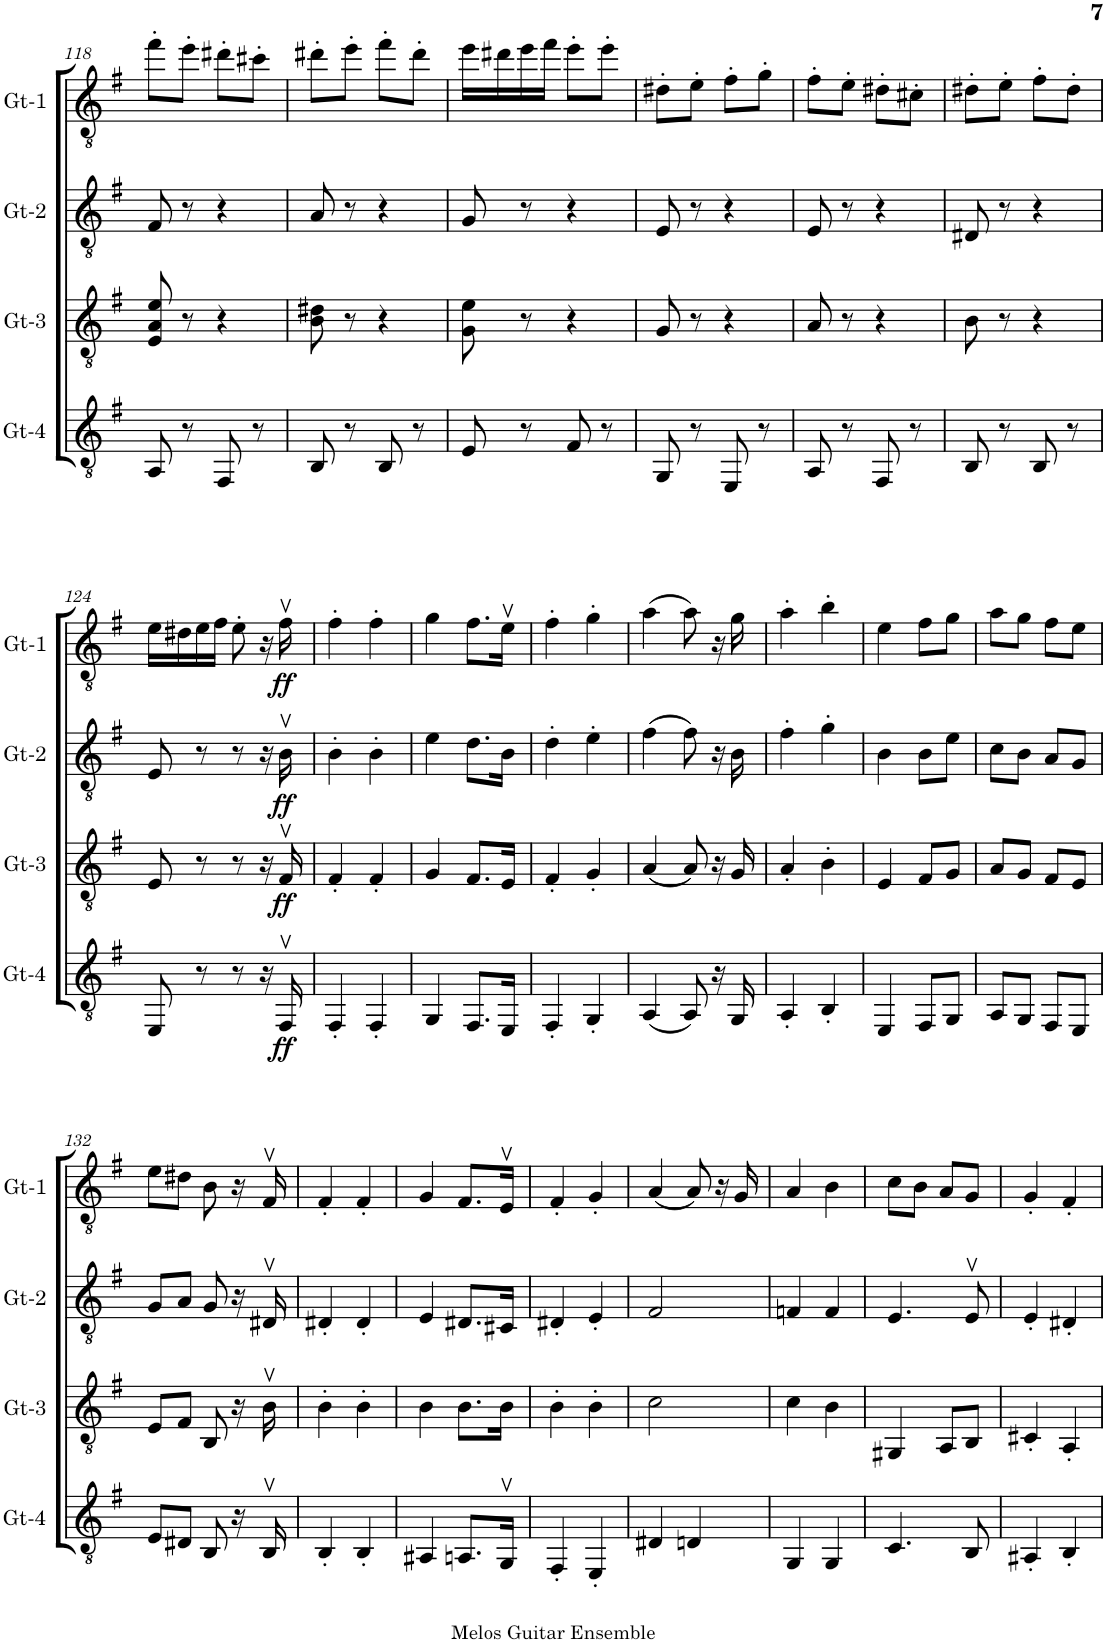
**kern	**dynam	**kern	**dynam	**kern	**dynam	**kern	**dynam
*part4	*part4	*part3	*part3	*part2	*part2	*part1	*part1
*staff4	*staff4	*staff3	*staff3	*staff2	*staff2	*staff1	*staff1
*I"Gt-4	*	*I"Gt-3	*	*I"Gt-2	*	*I"Gt-1	*
*I'Gt-4	*	*I'Gt-3	*	*I'Gt-2	*	*I'Gt-1	*
!!LO:PB:g=z
*clefGv2	*	*clefGv2	*	*clefGv2	*	*clefGv2	*
*k[f#]	*	*k[f#]	*	*k[f#]	*	*k[f#]	*
*M2/4	*	*M2/4	*	*M2/4	*	*M2/4	*
=118	=118	=118	=118	=118	=118	=118	=118
8AA/	.	8E/ 8A/ 8e/	.	8F#/	.	8ff#'\L	.
8r	.	8r	.	8r	.	8ee'\J	.
8FF#/	.	4r	.	4r	.	8dd#X'\L	.
8r	.	.	.	.	.	8cc#X'\J	.
=119	=119	=119	=119	=119	=119	=119	=119
8BB/	.	8B\ 8d#X\	.	8A/	.	8dd#X'\L	.
8r	.	8r	.	8r	.	8ee'\J	.
8BB/	.	4r	.	4r	.	8ff#'\L	.
8r	.	.	.	.	.	8dd#'\J	.
=120	=120	=120	=120	=120	=120	=120	=120
8E/	.	8G\ 8e\	.	8G/	.	16ee\LL	.
.	.	.	.	.	.	16dd#X\	.
8r	.	8r	.	8r	.	16ee\	.
.	.	.	.	.	.	16ff#\JJ	.
8F#/	.	4r	.	4r	.	8ee'\L	.
8r	.	.	.	.	.	8ee'\J	.
=121	=121	=121	=121	=121	=121	=121	=121
8GG/	.	8G/	.	8E/	.	8d#X'\L	.
8r	.	8r	.	8r	.	8e'\J	.
8EE/	.	4r	.	4r	.	8f#'\L	.
8r	.	.	.	.	.	8g'\J	.
=122	=122	=122	=122	=122	=122	=122	=122
8AA/	.	8A/	.	8E/	.	8f#'\L	.
8r	.	8r	.	8r	.	8e'\J	.
8FF#/	.	4r	.	4r	.	8d#X'\L	.
8r	.	.	.	.	.	8c#X'\J	.
=123	=123	=123	=123	=123	=123	=123	=123
8BB/	.	8B\	.	8D#X/	.	8d#X'\L	.
8r	.	8r	.	8r	.	8e'\J	.
8BB/	.	4r	.	4r	.	8f#'\L	.
8r	.	.	.	.	.	8d#'\J	.
!!LO:LB:g=z
=124	=124	=124	=124	=124	=124	=124	=124
8EE/	.	8E/	.	8E/	.	16e\LL	.
.	.	.	.	.	.	16d#X\	.
8r	.	8r	.	8r	.	16e\	.
.	.	.	.	.	.	16f#\JJ	.
8r	.	8r	.	8r	.	8e'\	.
16r	.	16r	.	16r	.	16r	.
!	!LO:DY:b	!	!LO:DY:b	!	!LO:DY:b	!	!LO:DY:b
16FF#v/	ff	16F#v/	ff	16Bv\	ff	16f#v\	ff
=125	=125	=125	=125	=125	=125	=125	=125
4FF#'/	.	4F#'/	.	4B'\	.	4f#'\	.
4FF#'/	.	4F#'/	.	4B'\	.	4f#'\	.
=126	=126	=126	=126	=126	=126	=126	=126
4GG/	.	4G/	.	4e\	.	4g\	.
8.FF#/L	.	8.F#/L	.	8.d\L	.	8.f#\L	.
16EE/Jk	.	16E/Jk	.	16B\Jk	.	16ev\Jk	.
=127	=127	=127	=127	=127	=127	=127	=127
4FF#'/	.	4F#'/	.	4d'\	.	4f#'\	.
4GG'/	.	4G'/	.	4e'\	.	4g'\	.
=128	=128	=128	=128	=128	=128	=128	=128
(4AA/	.	(4A/	.	(4f#\	.	(4a\	.
8AA/)	.	8A/)	.	8f#\)	.	8a\)	.
16r	.	16r	.	16r	.	16r	.
16GG/	.	16G/	.	16B\	.	16g\	.
=129	=129	=129	=129	=129	=129	=129	=129
4AA'/	.	4A'/	.	4f#'\	.	4a'\	.
4BB'/	.	4B'\	.	4g'\	.	4b'\	.
=130	=130	=130	=130	=130	=130	=130	=130
4EE/	.	4E/	.	4B\	.	4e\	.
8FF#/L	.	8F#/L	.	8B\L	.	8f#\L	.
8GG/J	.	8G/J	.	8e\J	.	8g\J	.
=131	=131	=131	=131	=131	=131	=131	=131
8AA/L	.	8A/L	.	8c\L	.	8a\L	.
8GG/J	.	8G/J	.	8B\J	.	8g\J	.
8FF#/L	.	8F#/L	.	8A/L	.	8f#\L	.
8EE/J	.	8E/J	.	8G/J	.	8e\J	.
!!LO:LB:g=z
=132	=132	=132	=132	=132	=132	=132	=132
8E/L	.	8E/L	.	8G/L	.	8e\L	.
8D#X/J	.	8F#/J	.	8A/J	.	8d#X\J	.
8BB/	.	8BB/	.	8G/	.	8B\	.
16r	.	16r	.	16r	.	16r	.
16BBv/	.	16Bv\	.	16D#Xv/	.	16F#v/	.
=133	=133	=133	=133	=133	=133	=133	=133
4BB'/	.	4B'\	.	4D#X'/	.	4F#'/	.
4BB'/	.	4B'\	.	4D#'/	.	4F#'/	.
=134	=134	=134	=134	=134	=134	=134	=134
4AA#X/	.	4B\	.	4E/	.	4G/	.
8.AAn/L	.	8.B\L	.	8.D#X/L	.	8.F#/L	.
16GGv/Jk	.	16B\Jk	.	16C#X/Jk	.	16Ev/Jk	.
=135	=135	=135	=135	=135	=135	=135	=135
4FF#'/	.	4B'\	.	4D#X'/	.	4F#'/	.
4EE'/	.	4B'\	.	4E'/	.	4G'/	.
=136	=136	=136	=136	=136	=136	=136	=136
4D#X/	.	2c\	.	2F#/	.	(4A/	.
4Dn/	.	.	.	.	.	8A/)	.
.	.	.	.	.	.	16r	.
.	.	.	.	.	.	16G/	.
=137	=137	=137	=137	=137	=137	=137	=137
4GG/	.	4c\	.	4Fn/	.	4A/	.
4GG/	.	4B\	.	4F/	.	4B\	.
=138	=138	=138	=138	=138	=138	=138	=138
4.C/	.	4GG#X/	.	4.E/	.	8c\L	.
.	.	.	.	.	.	8B\J	.
.	.	8AA/L	.	.	.	8A/L	.
8BB/	.	8BB/J	.	8Ev/	.	8G/J	.
=139	=139	=139	=139	=139	=139	=139	=139
4AA#X'/	.	4C#X'/	.	4E'/	.	4G'/	.
4BB'/	.	4AA'/	.	4D#X'/	.	4F#'/	.
=	=	=	=	=	=	=	=
*-	*-	*-	*-	*-	*-	*-	*-
